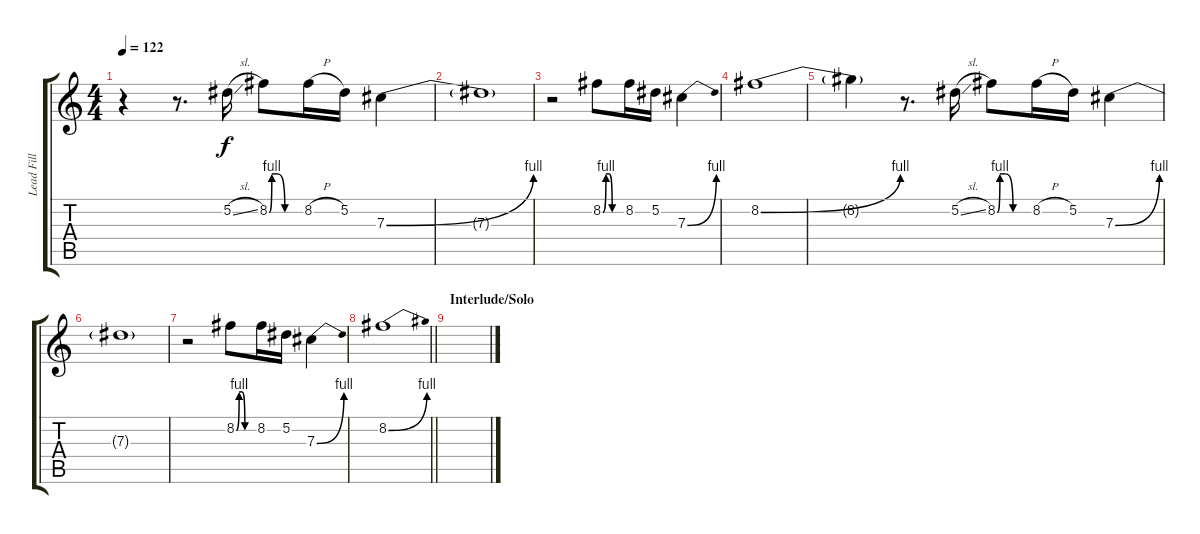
\track ("Lead Fill" "Lead Fill") {instrument distortionguitar}
\staff {score tabs}
\tuning (Eb4 Bb3 Gb3 Db3 Ab2 Eb2) {hide}
\ts (4 4)
\tempo 122
\clef g2
\ks c
r.4{dy f} r.8{d} 5.2{sl}.16 8.2{be (custom 0 0 5 4 15 4 30 0 60 0)}.8 8.2{h}.16 5.2.16 7.3{be (bend 0 0 60 4)}.4 |
7.3{t}.1 |
r.2 8.2{be (custom 0 0 10 4 20 4 30 0 60 0)}.8 8.2.16 5.2.16 7.3{be (bend 0 0 60 4)}.4 |
8.2{be (bend 0 0 60 4)}.1 |
8.2{t}.4 r.8{d} 5.2{sl}.16 8.2{be (custom 0 0 5 4 15 4 30 0 60 0)}.8 8.2{h}.16 5.2.16 7.3{be (bend 0 0 60 4)}.4 |
7.3{t}.1 |
r.2 8.2{be (custom 0 0 10 4 20 4 30 0 60 0)}.8 8.2.16 5.2.16 7.3{be (bend 0 0 60 4)}.4 |
\barLineRight lightlight
8.2{be (bend 0 0 60 4)}.1 |
\section ("" "Interlude/Solo")
